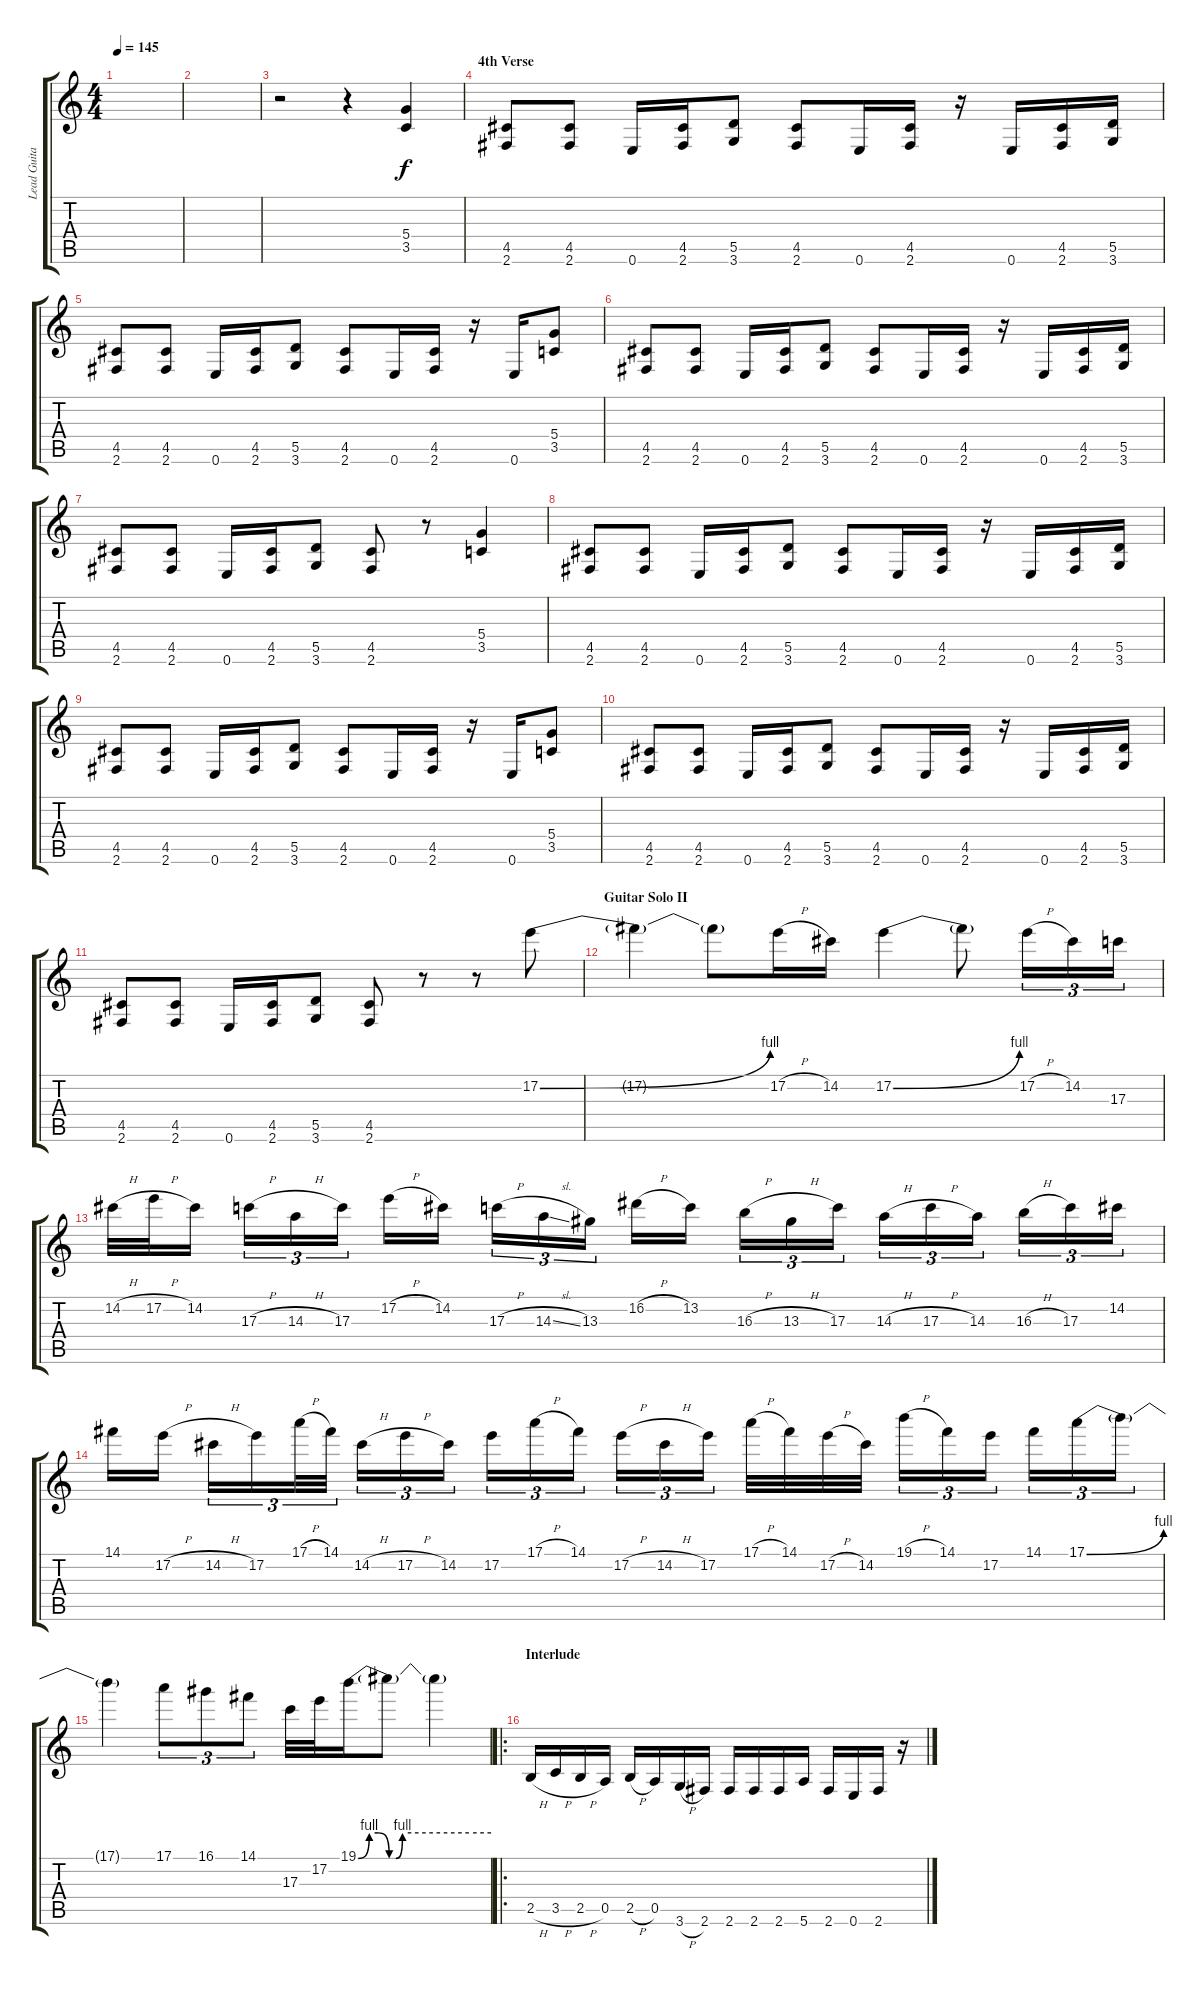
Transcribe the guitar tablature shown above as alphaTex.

\track ("Lead Guitar (Marty Friedman)" "Lead Guita") {instrument distortionguitar}
\staff {score tabs}
\tuning (E4 B3 G3 D3 A2 E2) {hide}
\ts (4 4)
\tempo 145
\clef g2
\ks c
|
|
r.2 r.4 (5.4 3.5).4 |
\section ("" "4th Verse")
(4.5 2.6).8 (4.5 2.6).8 0.6.16 (4.5 2.6).16 (5.5 3.6).8 (4.5 2.6).8 0.6.16 (4.5 2.6).16 r.16 0.6.16 (4.5 2.6).16 (5.5 3.6).16 |
(4.5 2.6).8 (4.5 2.6).8 0.6.16 (4.5 2.6).16 (5.5 3.6).8 (4.5 2.6).8 0.6.16 (4.5 2.6).16 r.16 0.6.16 (5.4 3.5).8 |
(4.5 2.6).8 (4.5 2.6).8 0.6.16 (4.5 2.6).16 (5.5 3.6).8 (4.5 2.6).8 0.6.16 (4.5 2.6).16 r.16 0.6.16 (4.5 2.6).16 (5.5 3.6).16 |
(4.5 2.6).8 (4.5 2.6).8 0.6.16 (4.5 2.6).16 (5.5 3.6).8 (4.5 2.6).8 r.8 (5.4 3.5).4 |
(4.5 2.6).8 (4.5 2.6).8 0.6.16 (4.5 2.6).16 (5.5 3.6).8 (4.5 2.6).8 0.6.16 (4.5 2.6).16 r.16 0.6.16 (4.5 2.6).16 (5.5 3.6).16 |
(4.5 2.6).8 (4.5 2.6).8 0.6.16 (4.5 2.6).16 (5.5 3.6).8 (4.5 2.6).8 0.6.16 (4.5 2.6).16 r.16 0.6.16 (5.4 3.5).8 |
(4.5 2.6).8 (4.5 2.6).8 0.6.16 (4.5 2.6).16 (5.5 3.6).8 (4.5 2.6).8 0.6.16 (4.5 2.6).16 r.16 0.6.16 (4.5 2.6).16 (5.5 3.6).16 |
(4.5 2.6).8 (4.5 2.6).8 0.6.16 (4.5 2.6).16 (5.5 3.6).8 (4.5 2.6).8 r.8 r.8 17.2{be (bend 0 0 60 4)}.8 |
\section ("" "Guitar Solo II")
17.2{t}.4 17.2{t}.8 17.2{h}.16 14.2.16 17.2{be (bend 0 0 60 4)}.4 17.2{t}.8 17.2{h}.16{tu (3 2)} 14.2.16{tu (3 2)} 17.3.16{tu (3 2)} |
14.2{h}.32 17.2{h}.32 14.2.16 17.3{h}.16{tu (3 2)} 14.3{h}.16{tu (3 2)} 17.3.16{tu (3 2)} 17.2{h}.16 14.2.16 17.3{h}.16{tu (3 2)} 14.3{sl}.16{tu (3 2)} 13.3.16{tu (3 2)} 16.2{h}.16 13.2.16 16.3{h}.16{tu (3 2)} 13.3{h}.16{tu (3 2)} 17.3.16{tu (3 2)} 14.3{h}.16{tu (3 2)} 17.3{h}.16{tu (3 2)} 14.3.16{tu (3 2)} 16.3{h}.16{tu (3 2)} 17.3.16{tu (3 2)} 14.2.16{tu (3 2)} |
14.1.16 17.2{h}.16 14.2{h}.16{tu (3 2)} 17.2.16{tu (3 2)} 17.1{h}.32{tu (3 2)} 14.1.32{tu (3 2)} 14.2{h}.16{tu (3 2)} 17.2{h}.16{tu (3 2)} 14.2.16{tu (3 2)} 17.2.16{tu (3 2)} 17.1{h}.16{tu (3 2)} 14.1.16{tu (3 2)} 17.2{h}.16{tu (3 2)} 14.2{h}.16{tu (3 2)} 17.2.16{tu (3 2)} 17.1{h}.32 14.1.32 17.2{h}.32 14.2.32 19.1{h}.16{tu (3 2)} 14.1.16{tu (3 2)} 17.2.16{tu (3 2)} 14.1.16{tu (3 2)} 17.1{be (bend 0 0 60 4)}.16{tu (3 2)} 17.1{t}.16{tu (3 2)} |
17.1{t}.4 17.1.8{tu (3 2)} 16.1.8{tu (3 2)} 14.1.8{tu (3 2)} 17.3.32 17.2.32 19.1{be (custom 0 0 5 4 9 4 14 0 17 0 20 4 50 4 60 4)}.16 19.1{t}.8 19.1{t}.4 |
\ro
\section ("" "Interlude")
2.5{h}.16 3.5{h}.16 2.5{h}.16 0.5.16 2.5{h}.16 0.5.16 3.6{h}.16 2.6.16 2.6.16 2.6.16 2.6.16 5.6.16 2.6.16 0.6.16 2.6.16 r.16
